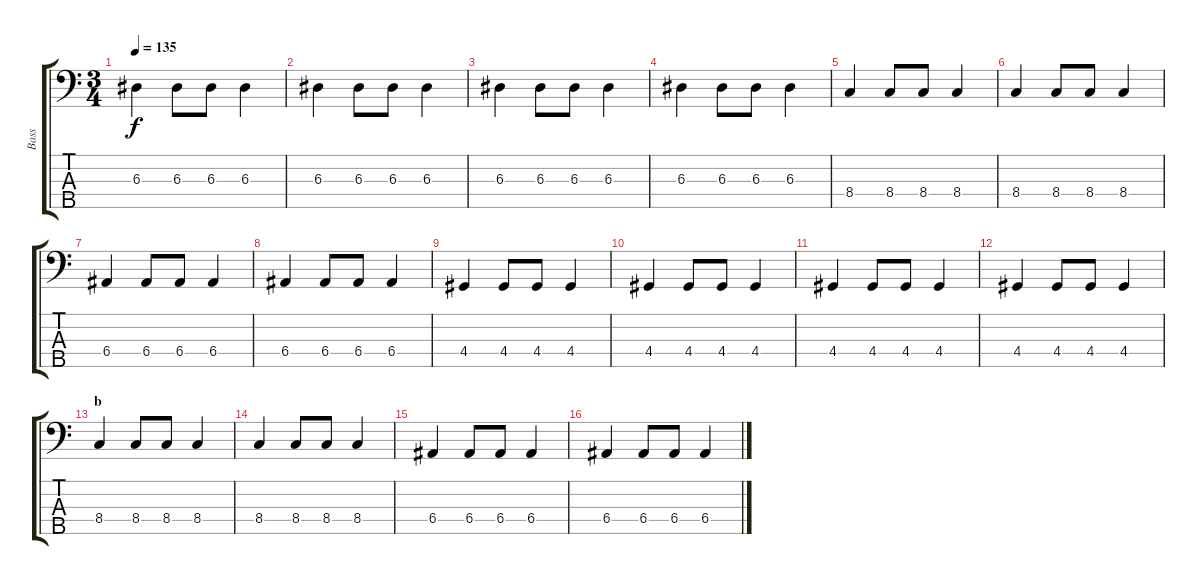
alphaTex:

\track ("Bass" "Bass") {instrument electricbassfinger}
\staff {score tabs}
\tuning (G2 D2 A1 E1 B0) {hide}
\ts (3 4)
\tempo 135
\clef f4
\ks c
6.3.4{dy f} 6.3.8 6.3.8 6.3.4 |
6.3.4 6.3.8 6.3.8 6.3.4 |
6.3.4 6.3.8 6.3.8 6.3.4 |
6.3.4 6.3.8 6.3.8 6.3.4 |
8.4.4 8.4.8 8.4.8 8.4.4 |
8.4.4 8.4.8 8.4.8 8.4.4 |
6.4.4 6.4.8 6.4.8 6.4.4 |
6.4.4 6.4.8 6.4.8 6.4.4 |
4.4.4 4.4.8 4.4.8 4.4.4 |
4.4.4 4.4.8 4.4.8 4.4.4 |
4.4.4 4.4.8 4.4.8 4.4.4 |
4.4.4 4.4.8 4.4.8 4.4.4 |
\section ("" "b")
8.4.4 8.4.8 8.4.8 8.4.4 |
8.4.4 8.4.8 8.4.8 8.4.4 |
6.4.4 6.4.8 6.4.8 6.4.4 |
6.4.4 6.4.8 6.4.8 6.4.4
